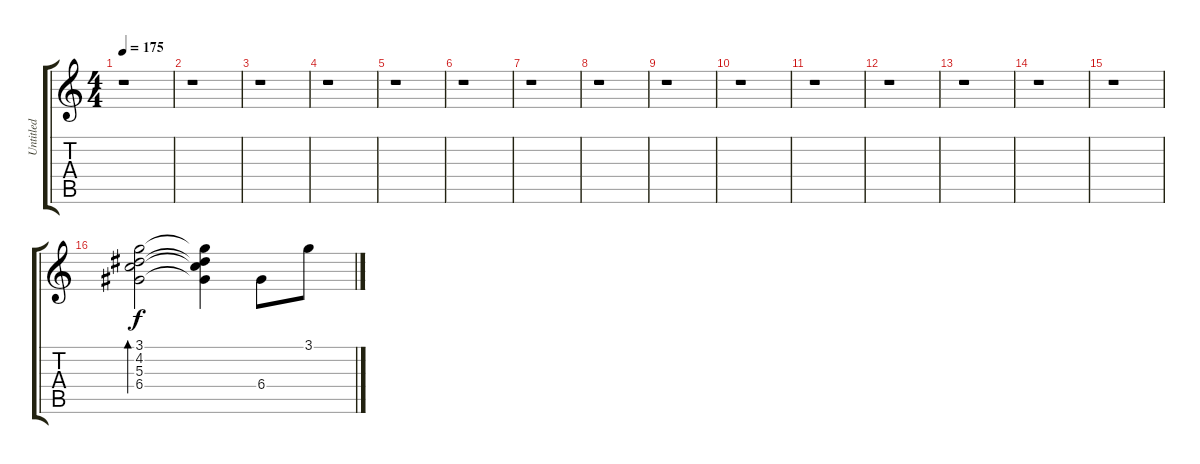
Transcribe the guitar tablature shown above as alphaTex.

\track ("Untitled" "Untitled") {instrument overdrivenguitar}
\staff {score tabs}
\tuning (E4 B3 G3 D3 A2 E2) {hide}
\ts (4 4)
\tempo 175
\clef g2
\ks c
r.1{dy f} |
r.1 |
r.1 |
r.1 |
r.1 |
r.1 |
r.1 |
r.1 |
r.1 |
r.1 |
r.1 |
r.1 |
r.1 |
r.1 |
r.1 |
(3.1 4.2 5.3 6.4).2{bd 120} (3.1{t} 4.2{t} 5.3{t} 6.4{t}).4 6.4.8 3.1.8
